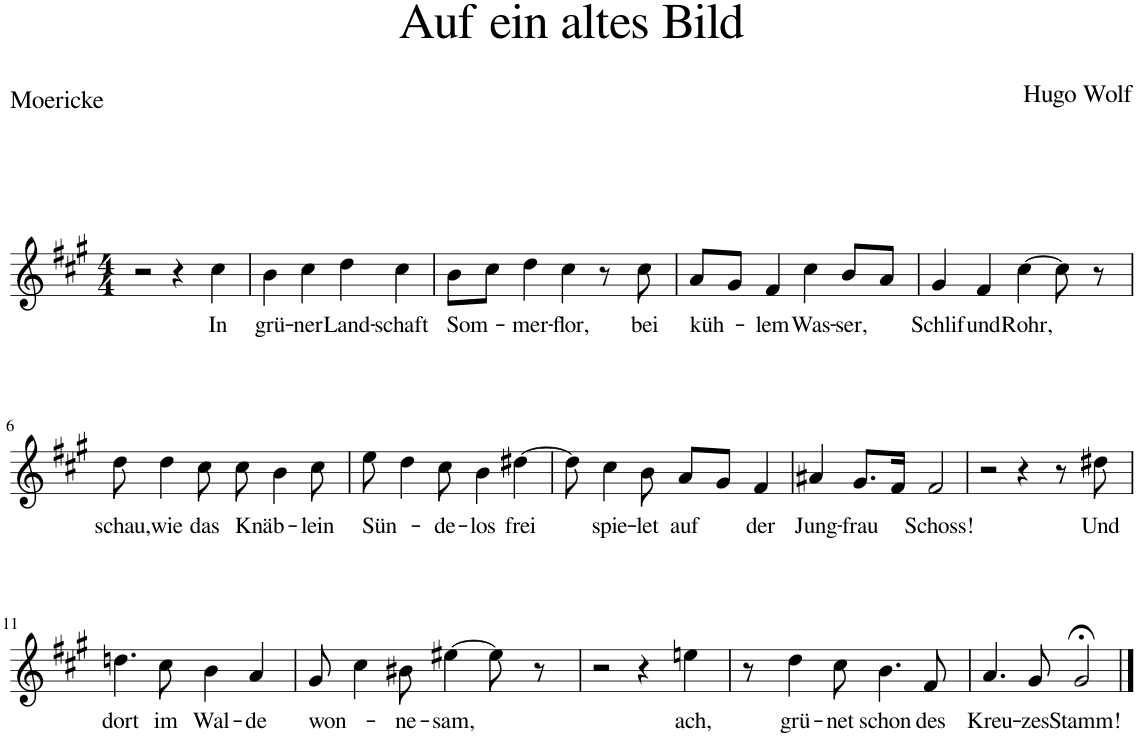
**kern	**text
*part1	*part1
*staff1	*staff1
*I"Piano	*
*I'Pno	*
*clefG2	*
*k[f#c#g#]	*
*M4/4	*
=1	=1
2r	.
4r	.
!	!LO:LY:b
4cc#\	In
=2	=2
!	!LO:LY:b
4b\	grü-
!	!LO:LY:b
4cc#\	-ner
!	!LO:LY:b
4dd\	Land-
!	!LO:LY:b
4cc#\	-schaft
=3	=3
!	!LO:LY:b
8b\L	Som-
8cc#\J	.
!	!LO:LY:b
4dd\	-mer-
!	!LO:LY:b
4cc#\	-flor,
8r	.
!	!LO:LY:b
8cc#\	bei
=4	=4
!	!LO:LY:b
8a/L	küh-
8g#/J	.
!	!LO:LY:b
4f#/	-lem
!	!LO:LY:b
4cc#\	Was-
!	!LO:LY:b
8b/L	-ser,
8a/J	.
=5	=5
!	!LO:LY:b
4g#/	Schlif
!	!LO:LY:b
4f#/	und
!	!LO:LY:b
[4cc#\	Rohr,
8cc#\]	.
8r	.
!!LO:LB:g=z
=6	=6
!	!LO:LY:b
8dd\	schau,
!	!LO:LY:b
4dd\	wie
!	!LO:LY:b
8cc#\	das
!	!LO:LY:b
8cc#\	Knäb-
4b\	.
!	!LO:LY:b
8cc#\	-lein
=7	=7
!	!LO:LY:b
8ee\	Sün-
4dd\	.
!	!LO:LY:b
8cc#\	-de-
!	!LO:LY:b
4b\	-los
!	!LO:LY:b
[4dd#X\	frei
=8	=8
8dd#\]	.
!	!LO:LY:b
4cc#\	spie-
!	!LO:LY:b
8b\	-let
!	!LO:LY:b
8a/L	auf
8g#/J	.
!	!LO:LY:b
4f#/	der
=9	=9
!	!LO:LY:b
4a#X/	Jung-
!	!LO:LY:b
8.g#/L	-frau
16f#/Jk	.
!	!LO:LY:b
2f#/	Schoss!
=10	=10
2r	.
4r	.
8r	.
!	!LO:LY:b
8dd#X\	Und
!!LO:LB:g=z
=11	=11
!	!LO:LY:b
4.ddn\	dort
!	!LO:LY:b
8cc#\	im
!	!LO:LY:b
4b\	Wal-
!	!LO:LY:b
4a/	-de
=12	=12
!	!LO:LY:b
8g#/	won-
4cc#\	.
!	!LO:LY:b
8b#X\	-ne-
!	!LO:LY:b
[4ee#X\	-sam,
8ee#\]	.
8r	.
=13	=13
2r	.
4r	.
!	!LO:LY:b
4een\	ach,
=14	=14
8r	.
!	!LO:LY:b
4dd\	grü-
!	!LO:LY:b
8cc#\	-net
!	!LO:LY:b
4.b\	schon
!	!LO:LY:b
8f#/	des
=15	=15
!	!LO:LY:b
4.a/	Kreu-
!	!LO:LY:b
8g#/	-zes
!	!LO:LY:b
2g#;</	Stamm!
==	==
*-	*-
